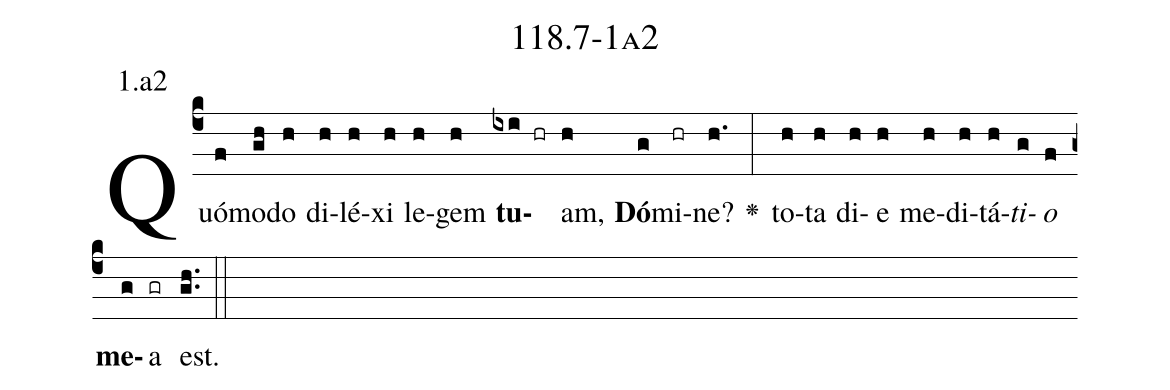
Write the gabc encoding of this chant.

name: 118.7-1a2;
annotation: 1.a2;
%%
(c4)Quó(f)mo(gh)do(h) di(h)lé(h)xi(h) le(h)gem(h) <b>tu</b>(ixi hr)am,(h) <b>Dó</b>(g)mi(hr)ne?(h.) <v>\greheightstar</v>(:) to(h)ta(h) di(h)e(h) me(h)di(h)tá(h)<i>ti</i>(g)<i>o</i>(f) <b>me</b>(g)a(gr) est.(gh..) (::)


%E(h) u(h) o(g) u(f) a(g) e.(gh..) (::)
